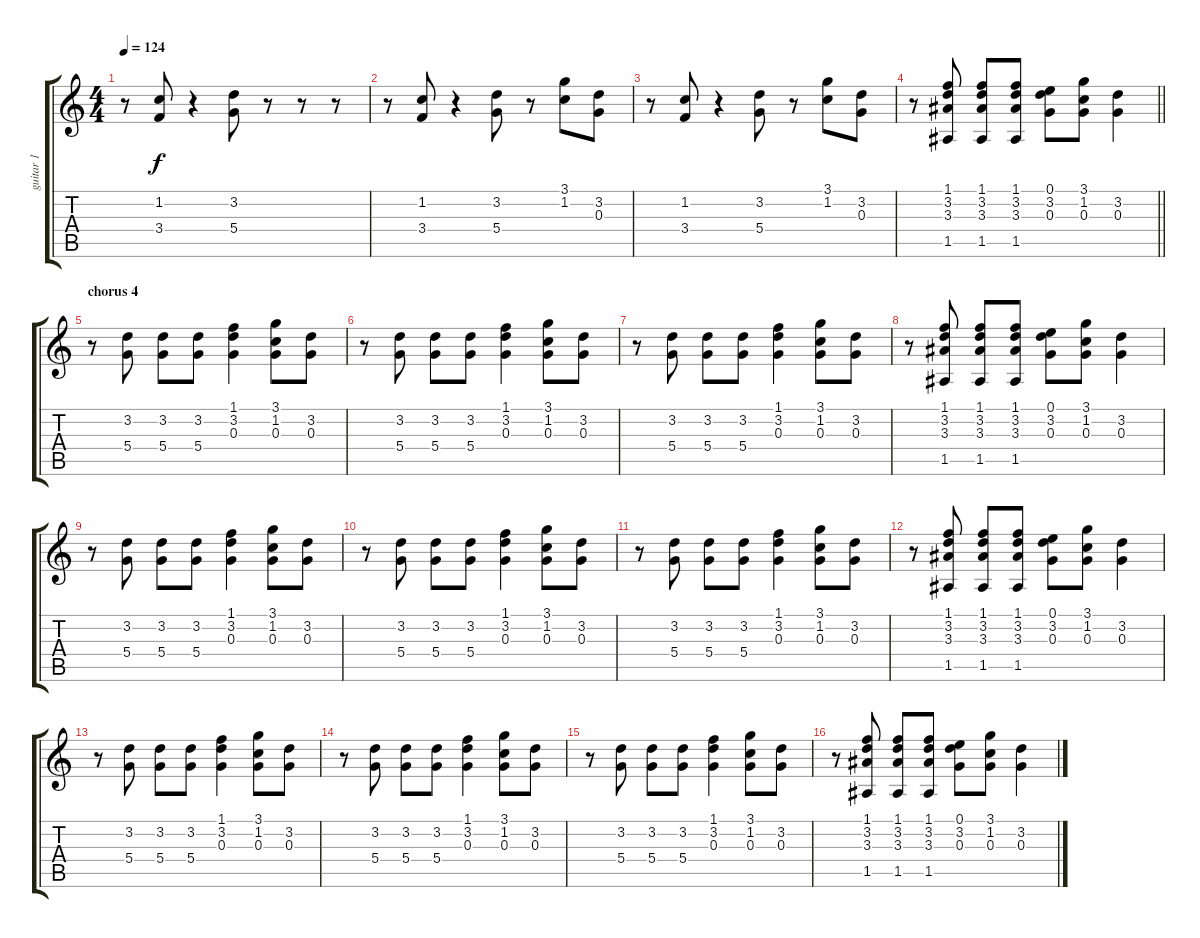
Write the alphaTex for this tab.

\track ("guitar 1" "guitar 1") {instrument overdrivenguitar}
\staff {score tabs}
\tuning (E4 B3 G3 D3 A2 E2) {hide}
\ts (4 4)
\tempo 124
\clef g2
\ks c
r.8{dy f} (1.2 3.4).8 r.4 (3.2 5.4).8 r.8 r.8 r.8 |
r.8 (1.2 3.4).8 r.4 (3.2 5.4).8 r.8 (3.1 1.2).8 (3.2 0.3).8 |
r.8 (1.2 3.4).8 r.4 (3.2 5.4).8 r.8 (3.1 1.2).8 (3.2 0.3).8 |
\barLineRight lightlight
r.8 (1.1 3.2 3.3 1.5).8 (1.1 3.2 3.3 1.5).8 (1.1 3.2 3.3 1.5).8 (0.1 3.2 0.3).8 (3.1 1.2 0.3).8 (3.2 0.3).4 |
\section ("" "chorus 4")
r.8 (3.2 5.4).8 (3.2 5.4).8 (3.2 5.4).8 (1.1 3.2 0.3).4 (3.1 1.2 0.3).8 (3.2 0.3).8 |
r.8 (3.2 5.4).8 (3.2 5.4).8 (3.2 5.4).8 (1.1 3.2 0.3).4 (3.1 1.2 0.3).8 (3.2 0.3).8 |
r.8 (3.2 5.4).8 (3.2 5.4).8 (3.2 5.4).8 (1.1 3.2 0.3).4 (3.1 1.2 0.3).8 (3.2 0.3).8 |
r.8 (1.1 3.2 3.3 1.5).8 (1.1 3.2 3.3 1.5).8 (1.1 3.2 3.3 1.5).8 (0.1 3.2 0.3).8 (3.1 1.2 0.3).8 (3.2 0.3).4 |
r.8 (3.2 5.4).8 (3.2 5.4).8 (3.2 5.4).8 (1.1 3.2 0.3).4 (3.1 1.2 0.3).8 (3.2 0.3).8 |
r.8 (3.2 5.4).8 (3.2 5.4).8 (3.2 5.4).8 (1.1 3.2 0.3).4 (3.1 1.2 0.3).8 (3.2 0.3).8 |
r.8 (3.2 5.4).8 (3.2 5.4).8 (3.2 5.4).8 (1.1 3.2 0.3).4 (3.1 1.2 0.3).8 (3.2 0.3).8 |
r.8 (1.1 3.2 3.3 1.5).8 (1.1 3.2 3.3 1.5).8 (1.1 3.2 3.3 1.5).8 (0.1 3.2 0.3).8 (3.1 1.2 0.3).8 (3.2 0.3).4 |
r.8 (3.2 5.4).8 (3.2 5.4).8 (3.2 5.4).8 (1.1 3.2 0.3).4 (3.1 1.2 0.3).8 (3.2 0.3).8 |
r.8 (3.2 5.4).8 (3.2 5.4).8 (3.2 5.4).8 (1.1 3.2 0.3).4 (3.1 1.2 0.3).8 (3.2 0.3).8 |
r.8 (3.2 5.4).8 (3.2 5.4).8 (3.2 5.4).8 (1.1 3.2 0.3).4 (3.1 1.2 0.3).8 (3.2 0.3).8 |
r.8 (1.1 3.2 3.3 1.5).8 (1.1 3.2 3.3 1.5).8 (1.1 3.2 3.3 1.5).8 (0.1 3.2 0.3).8 (3.1 1.2 0.3).8 (3.2 0.3).4
